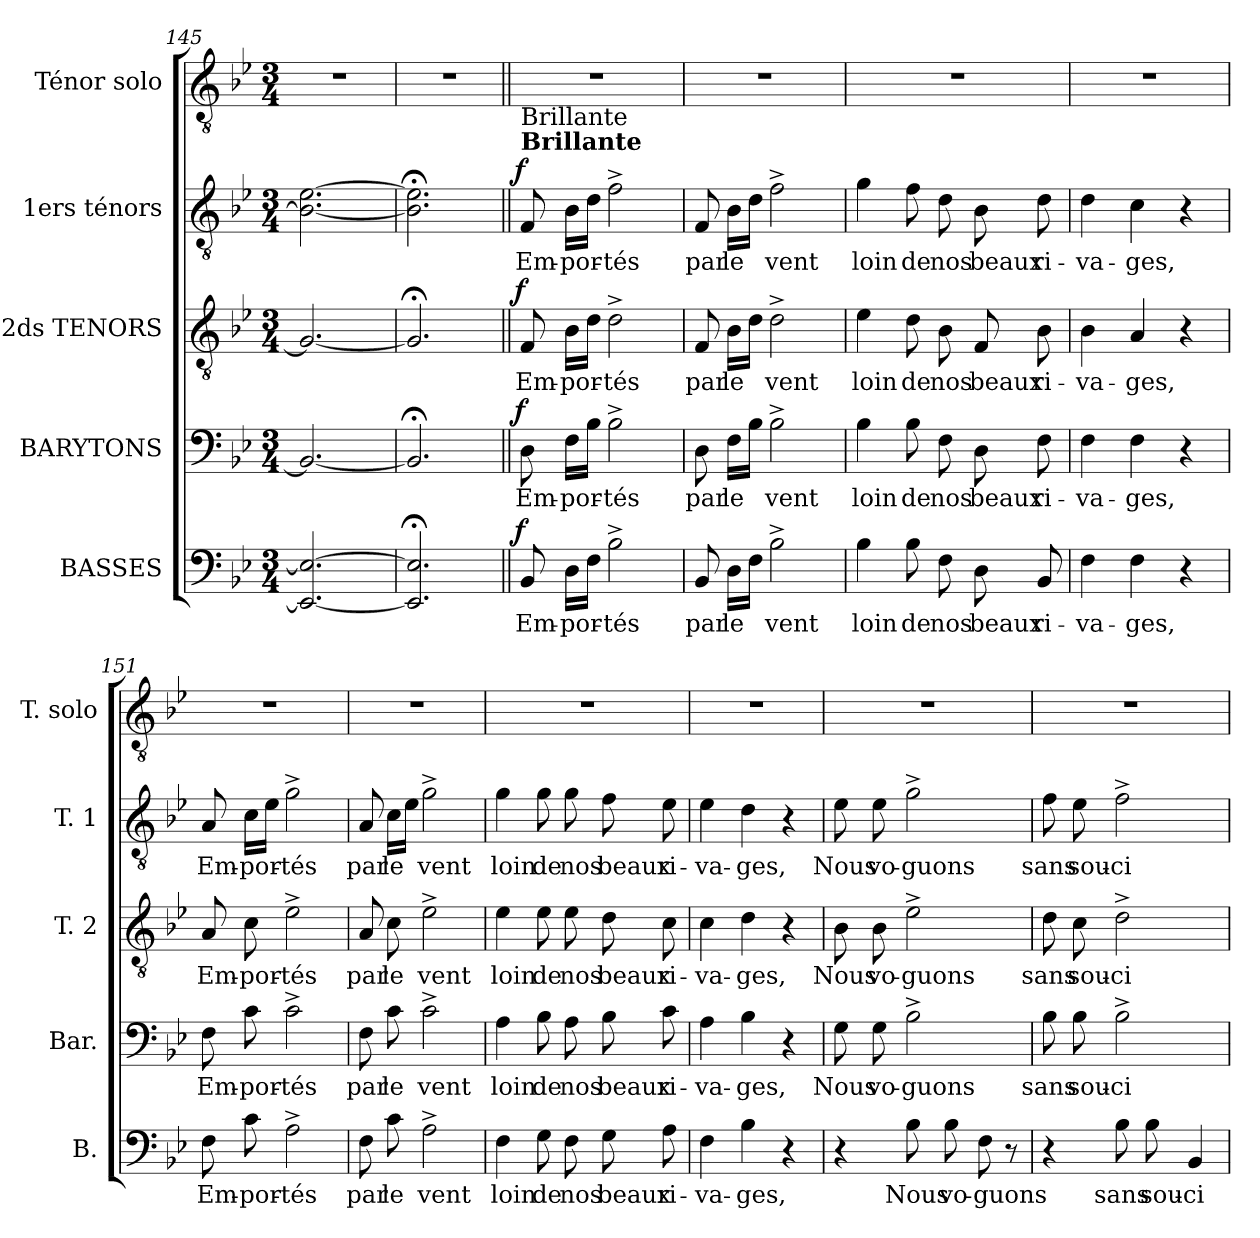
**kern	**text	**dynam	**kern	**text	**dynam	**kern	**text	**dynam	**kern	**text	**dynam	**kern
*part5	*part5	*part5	*part4	*part4	*part4	*part3	*part3	*part3	*part2	*part2	*part2	*part1
*staff5	*staff5	*staff5	*staff4	*staff4	*staff4	*staff3	*staff3	*staff3	*staff2	*staff2	*staff2	*staff1
*I"BASSES	*	*	*I"BARYTONS	*	*	*I"2ds TENORS	*	*	*I"1ers ténors	*	*	*I"Ténor solo
*I'B.	*	*	*I'Bar.	*	*	*I'T. 2	*	*	*I'T. 1	*	*	*I'T. solo
*clefF4	*	*	*clefF4	*	*	*clefGv2	*	*	*clefGv2	*	*	*clefGv2
*k[b-e-]	*	*	*k[b-e-]	*	*	*k[b-e-]	*	*	*k[b-e-]	*	*	*k[b-e-]
*B-:	*	*	*B-:	*	*	*B-:	*	*	*B-:	*	*	*B-:
*M3/4	*	*	*M3/4	*	*	*M3/4	*	*	*M3/4	*	*	*M3/4
=145	=145	=145	=145	=145	=145	=145	=145	=145	=145	=145	=145	=145
2.EE-_/ 2.E-_/	.	.	2.BB-/_	.	.	2.G/_	.	.	2.B-_\ [2.e-\	.	.	2.r
=146	=146	=146	=146	=146	=146	=146	=146	=146	=146	=146	=146	=146
2.EE-];</ 2.E-];</	.	.	2.BB-;</]	.	.	2.G;</]	.	.	2.B-];<\ 2.e-];<\	.	.	2.r
!!LO:LB:g=z
=147||	=147||	=147||	=147||	=147||	=147||	=147||	=147||	=147||	=147||	=147||	=147||	=147||
!	!	!	!	!	!	!	!	!	!	!	!	!LO:TX:b:t=Brillante
!	!	!	!	!	!	!	!	!	!LO:TX:a:B:t=Brillante	!	!	!
!	!	!LO:DY:a:cj	!	!	!LO:DY:a:cj	!	!	!LO:DY:a:cj	!	!	!LO:DY:a:cj	!
8BB-/	Em-	f	8D\	Em-	f	8F/	Em-	f	8F/	Em-	f	2.r
16D\LL	-por-	.	16F\LL	-por-	.	16B-\LL	-por-	.	16B-\LL	-por-	.	.
16F\JJ	.	.	16B-\JJ	.	.	16d\JJ	.	.	16d\JJ	.	.	.
2B-^>\	-tés	.	2B-^>\	-tés	.	2d^>\	-tés	.	2f^>\	-tés	.	.
=148	=148	=148	=148	=148	=148	=148	=148	=148	=148	=148	=148	=148
8BB-/	par	.	8D\	par	.	8F/	par	.	8F/	par	.	2.r
16D\LL	le	.	16F\LL	le	.	16B-\LL	le	.	16B-\LL	le	.	.
16F\JJ	.	.	16B-\JJ	.	.	16d\JJ	.	.	16d\JJ	.	.	.
2B-^>\	vent	.	2B-^>\	vent	.	2d^>\	vent	.	2f^>\	vent	.	.
=149	=149	=149	=149	=149	=149	=149	=149	=149	=149	=149	=149	=149
4B-\	loin	.	4B-\	loin	.	4e-\	loin	.	4g\	loin	.	2.r
8B-\	de	.	8B-\	de	.	8d\	de	.	8f\	de	.	.
8F\	nos	.	8F\	nos	.	8B-\	nos	.	8d\	nos	.	.
8D\	beaux	.	8D\	beaux	.	8F/	beaux	.	8B-\	beaux	.	.
8BB-/	ri-	.	8F\	ri-	.	8B-\	ri-	.	8d\	ri-	.	.
=150	=150	=150	=150	=150	=150	=150	=150	=150	=150	=150	=150	=150
4F\	-va-	.	4F\	-va-	.	4B-\	-va-	.	4d\	-va-	.	2.r
4F\	-ges,	.	4F\	-ges,	.	4A/	-ges,	.	4c\	-ges,	.	.
4r	.	.	4r	.	.	4r	.	.	4r	.	.	.
!!LO:PB:g=z
=151	=151	=151	=151	=151	=151	=151	=151	=151	=151	=151	=151	=151
8F\	Em-	.	8F\	Em-	.	8A/	Em-	.	8A/	Em-	.	2.r
8c\	-por-	.	8c\	-por-	.	8c\	-por-	.	16c\LL	-por-	.	.
.	.	.	.	.	.	.	.	.	16e-\JJ	.	.	.
2A^>\	-tés	.	2c^>\	-tés	.	2e-^>\	-tés	.	2g^>\	-tés	.	.
=152	=152	=152	=152	=152	=152	=152	=152	=152	=152	=152	=152	=152
8F\	par	.	8F\	par	.	8A/	par	.	8A/	par	.	2.r
8c\	le	.	8c\	le	.	8c\	le	.	16c\LL	le	.	.
.	.	.	.	.	.	.	.	.	16e-\JJ	.	.	.
2A^>\	vent	.	2c^>\	vent	.	2e-^>\	vent	.	2g^>\	vent	.	.
=153	=153	=153	=153	=153	=153	=153	=153	=153	=153	=153	=153	=153
4F\	loin	.	4A\	loin	.	4e-\	loin	.	4g\	loin	.	2.r
8G\	de	.	8B-\	de	.	8e-\	de	.	8g\	de	.	.
8F\	nos	.	8A\	nos	.	8e-\	nos	.	8g\	nos	.	.
8G\	beaux	.	8B-\	beaux	.	8d\	beaux	.	8f\	beaux	.	.
8A\	ri-	.	8c\	ri-	.	8c\	ri-	.	8e-\	ri-	.	.
=154	=154	=154	=154	=154	=154	=154	=154	=154	=154	=154	=154	=154
4F\	-va-	.	4A\	-va-	.	4c\	-va-	.	4e-\	-va-	.	2.r
4B-\	-ges,	.	4B-\	-ges,	.	4d\	-ges,	.	4d\	-ges,	.	.
4r	.	.	4r	.	.	4r	.	.	4r	.	.	.
!!LO:LB:g=z
=155	=155	=155	=155	=155	=155	=155	=155	=155	=155	=155	=155	=155
4r	.	.	8G\	Nous	.	8B-\	Nous	.	8e-\	Nous	.	2.r
.	.	.	8G\	vo-	.	8B-\	vo-	.	8e-\	vo-	.	.
8B-\	Nous	.	2B-^>\	-guons	.	2e-^>\	-guons	.	2g^>\	-guons	.	.
8B-\	vo-	.	.	.	.	.	.	.	.	.	.	.
8F\	-guons	.	.	.	.	.	.	.	.	.	.	.
8r	.	.	.	.	.	.	.	.	.	.	.	.
=156	=156	=156	=156	=156	=156	=156	=156	=156	=156	=156	=156	=156
4r	.	.	8B-\	sans	.	8d\	sans	.	8f\	sans	.	2.r
.	.	.	8B-\	sou-	.	8c\	sou-	.	8e-\	sou-	.	.
8B-\	sans	.	2B-^>\	-ci	.	2d^>\	-ci	.	2f^>\	-ci	.	.
8B-\	sou-	.	.	.	.	.	.	.	.	.	.	.
4BB-/	-ci	.	.	.	.	.	.	.	.	.	.	.
=	=	=	=	=	=	=	=	=	=	=	=	=
*-	*-	*-	*-	*-	*-	*-	*-	*-	*-	*-	*-	*-
